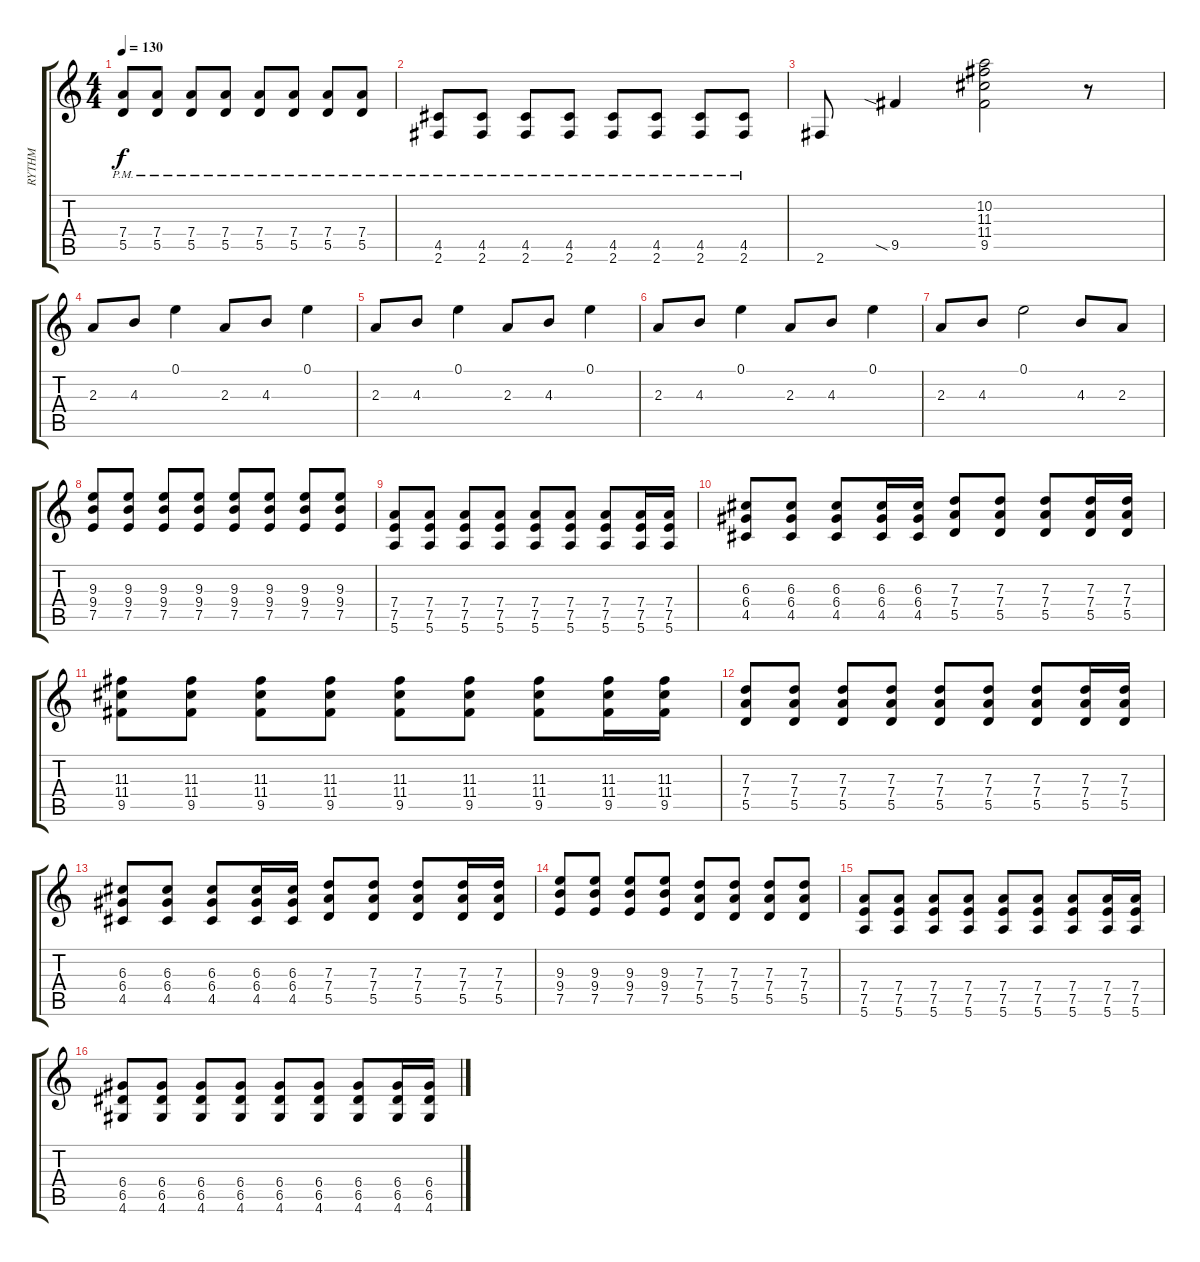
\track ("RYTHM" "RYTHM") {instrument electricguitarclean}
\staff {score tabs}
\tuning (E4 B3 G3 D3 A2 E2) {hide}
\ts (4 4)
\tempo 130
\clef g2
\ks c
(7.4{pm} 5.5{pm}).8{dy f} (7.4{pm} 5.5{pm}).8 (7.4{pm} 5.5{pm}).8 (7.4{pm} 5.5{pm}).8 (7.4{pm} 5.5{pm}).8 (7.4{pm} 5.5{pm}).8 (7.4{pm} 5.5{pm}).8 (7.4{pm} 5.5{pm}).8 |
(4.5{pm} 2.6{pm}).8 (4.5{pm} 2.6{pm}).8 (4.5{pm} 2.6{pm}).8 (4.5{pm} 2.6{pm}).8 (4.5{pm} 2.6{pm}).8 (4.5{pm} 2.6{pm}).8 (4.5{pm} 2.6{pm}).8 (4.5{pm} 2.6{pm}).8 |
2.6.8 9.5{sia}.4 (10.2 11.3 11.4 9.5).2 r.8 |
2.3.8 4.3.8 0.1.4 2.3.8 4.3.8 0.1.4 |
2.3.8 4.3.8 0.1.4 2.3.8 4.3.8 0.1.4 |
2.3.8 4.3.8 0.1.4 2.3.8 4.3.8 0.1.4 |
2.3.8 4.3.8 0.1.2 4.3.8 2.3.8 |
(9.3 9.4 7.5).8 (9.3 9.4 7.5).8 (9.3 9.4 7.5).8 (9.3 9.4 7.5).8 (9.3 9.4 7.5).8 (9.3 9.4 7.5).8 (9.3 9.4 7.5).8 (9.3 9.4 7.5).8 |
(7.4 7.5 5.6).8 (7.4 7.5 5.6).8 (7.4 7.5 5.6).8 (7.4 7.5 5.6).8 (7.4 7.5 5.6).8 (7.4 7.5 5.6).8 (7.4 7.5 5.6).8 (7.4 7.5 5.6).16 (7.4 7.5 5.6).16 |
(6.3 6.4 4.5).8 (6.3 6.4 4.5).8 (6.3 6.4 4.5).8 (6.3 6.4 4.5).16 (6.3 6.4 4.5).16 (7.3 7.4 5.5).8 (7.3 7.4 5.5).8 (7.3 7.4 5.5).8 (7.3 7.4 5.5).16 (7.3 7.4 5.5).16 |
(11.3 11.4 9.5).8 (11.3 11.4 9.5).8 (11.3 11.4 9.5).8 (11.3 11.4 9.5).8 (11.3 11.4 9.5).8 (11.3 11.4 9.5).8 (11.3 11.4 9.5).8 (11.3 11.4 9.5).16 (11.3 11.4 9.5).16 |
(7.3 7.4 5.5).8 (7.3 7.4 5.5).8 (7.3 7.4 5.5).8 (7.3 7.4 5.5).8 (7.3 7.4 5.5).8 (7.3 7.4 5.5).8 (7.3 7.4 5.5).8 (7.3 7.4 5.5).16 (7.3 7.4 5.5).16 |
(6.3 6.4 4.5).8 (6.3 6.4 4.5).8 (6.3 6.4 4.5).8 (6.3 6.4 4.5).16 (6.3 6.4 4.5).16 (7.3 7.4 5.5).8 (7.3 7.4 5.5).8 (7.3 7.4 5.5).8 (7.3 7.4 5.5).16 (7.3 7.4 5.5).16 |
(9.3 9.4 7.5).8 (9.3 9.4 7.5).8 (9.3 9.4 7.5).8 (9.3 9.4 7.5).8 (7.3 7.4 5.5).8 (7.3 7.4 5.5).8 (7.3 7.4 5.5).8 (7.3 7.4 5.5).8 |
(7.4 7.5 5.6).8 (7.4 7.5 5.6).8 (7.4 7.5 5.6).8 (7.4 7.5 5.6).8 (7.4 7.5 5.6).8 (7.4 7.5 5.6).8 (7.4 7.5 5.6).8 (7.4 7.5 5.6).16 (7.4 7.5 5.6).16 |
(6.4 6.5 4.6).8 (6.4 6.5 4.6).8 (6.4 6.5 4.6).8 (6.4 6.5 4.6).8 (6.4 6.5 4.6).8 (6.4 6.5 4.6).8 (6.4 6.5 4.6).8 (6.4 6.5 4.6).16 (6.4 6.5 4.6).16
